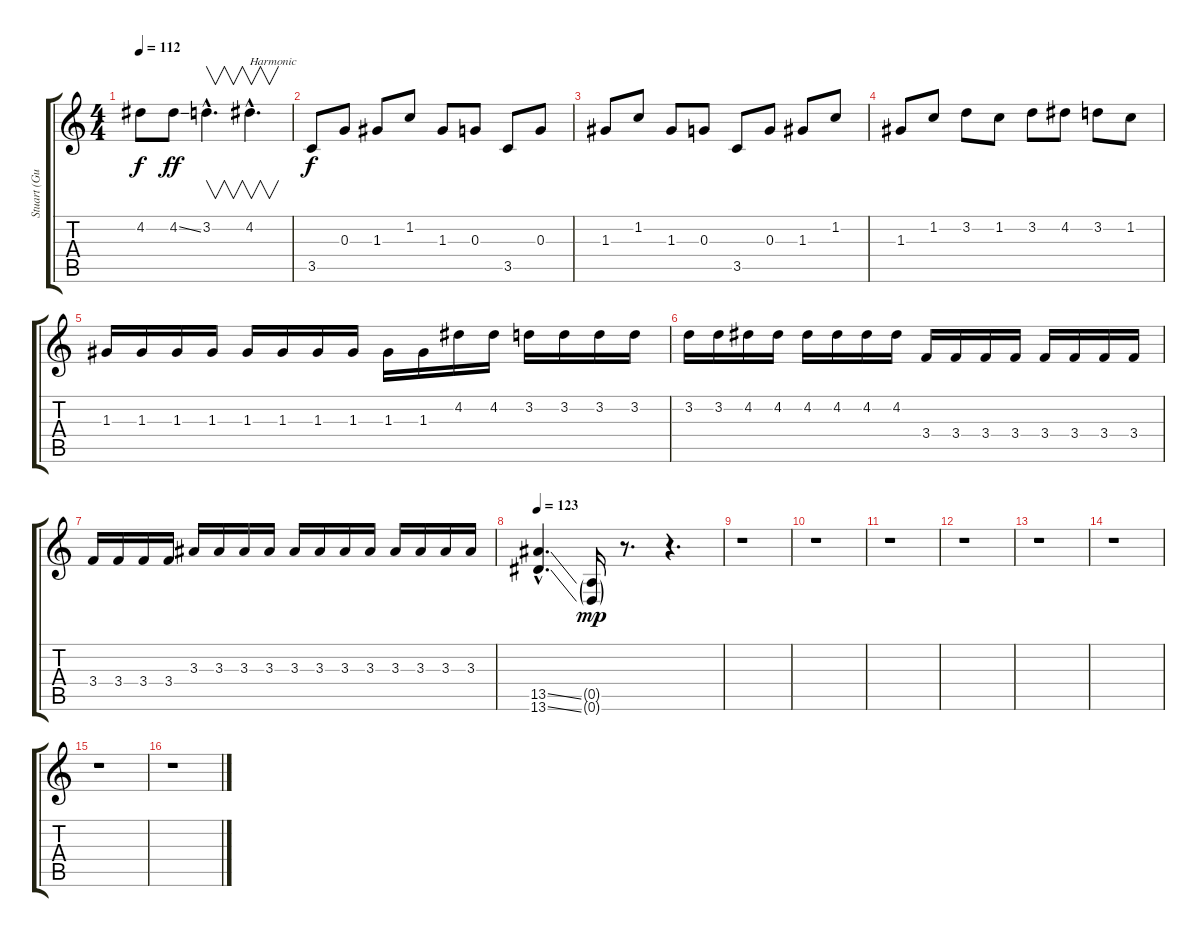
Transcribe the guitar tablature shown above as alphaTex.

\track ("Stuart (Guitar)" "Stuart (Gu") {instrument distortionguitar}
\staff {score tabs}
\tuning (E4 B3 G3 D3 A2 D2) {hide}
\ts (4 4)
\tempo 112
\clef g2
\ks c
4.2{t}.8{dy f} 4.2{ss}.8{dy ff} 3.2{hac}.4{v d} 4.2{hac}.4{v d txt "Harmonic" instrument guitarharmonics} |
3.5.8{dy f instrument distortionguitar} 0.3.8 1.3.8 1.2.8 1.3.8 0.3.8 3.5.8 0.3.8 |
1.3.8 1.2.8 1.3.8 0.3.8 3.5.8 0.3.8 1.3.8 1.2.8 |
1.3.8 1.2.8 3.2.8 1.2.8 3.2.8 4.2.8 3.2.8 1.2.8 |
1.3.16 1.3.16 1.3.16 1.3.16 1.3.16 1.3.16 1.3.16 1.3.16 1.3.16 1.3.16 4.2.16 4.2.16 3.2.16 3.2.16 3.2.16 3.2.16 |
3.2.16 3.2.16 4.2.16 4.2.16 4.2.16 4.2.16 4.2.16 4.2.16 3.4.16 3.4.16 3.4.16 3.4.16 3.4.16 3.4.16 3.4.16 3.4.16 |
3.4.16 3.4.16 3.4.16 3.4.16 3.3.16 3.3.16 3.3.16 3.3.16 3.3.16 3.3.16 3.3.16 3.3.16 3.3.16 3.3.16 3.3.16 3.3.16 |
\tempo 123
(13.5{ss hac} 13.6{ss hac}).4{d} (0.5{g} 0.6{g}).16{dy mp} r.8{d} r.4{d} |
r.1 |
r.1 |
r.1 |
r.1 |
r.1 |
r.1 |
r.1 |
r.1
